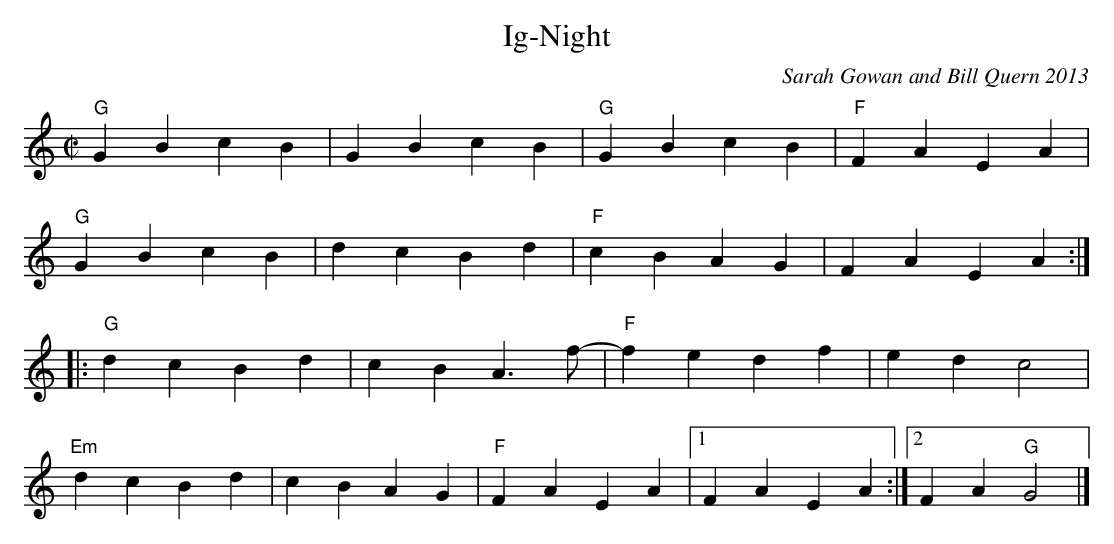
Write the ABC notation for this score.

X:1
T:Ig-Night
C:Sarah Gowan and Bill Quern 2013
M:C|
L:1/4
K:Gmix
"G"GBcB|GBcB|"G"GBcB|"F"FAEA|
"G"GBcB|dcBd|"F"cBAG|FAEA:|
|:"G"dcBd|cBA>f-|"F"fedf|edc2|
"Em"dcBd|cBAG|"F"FAEA|1FAEA:|2FA"G"G2|]
